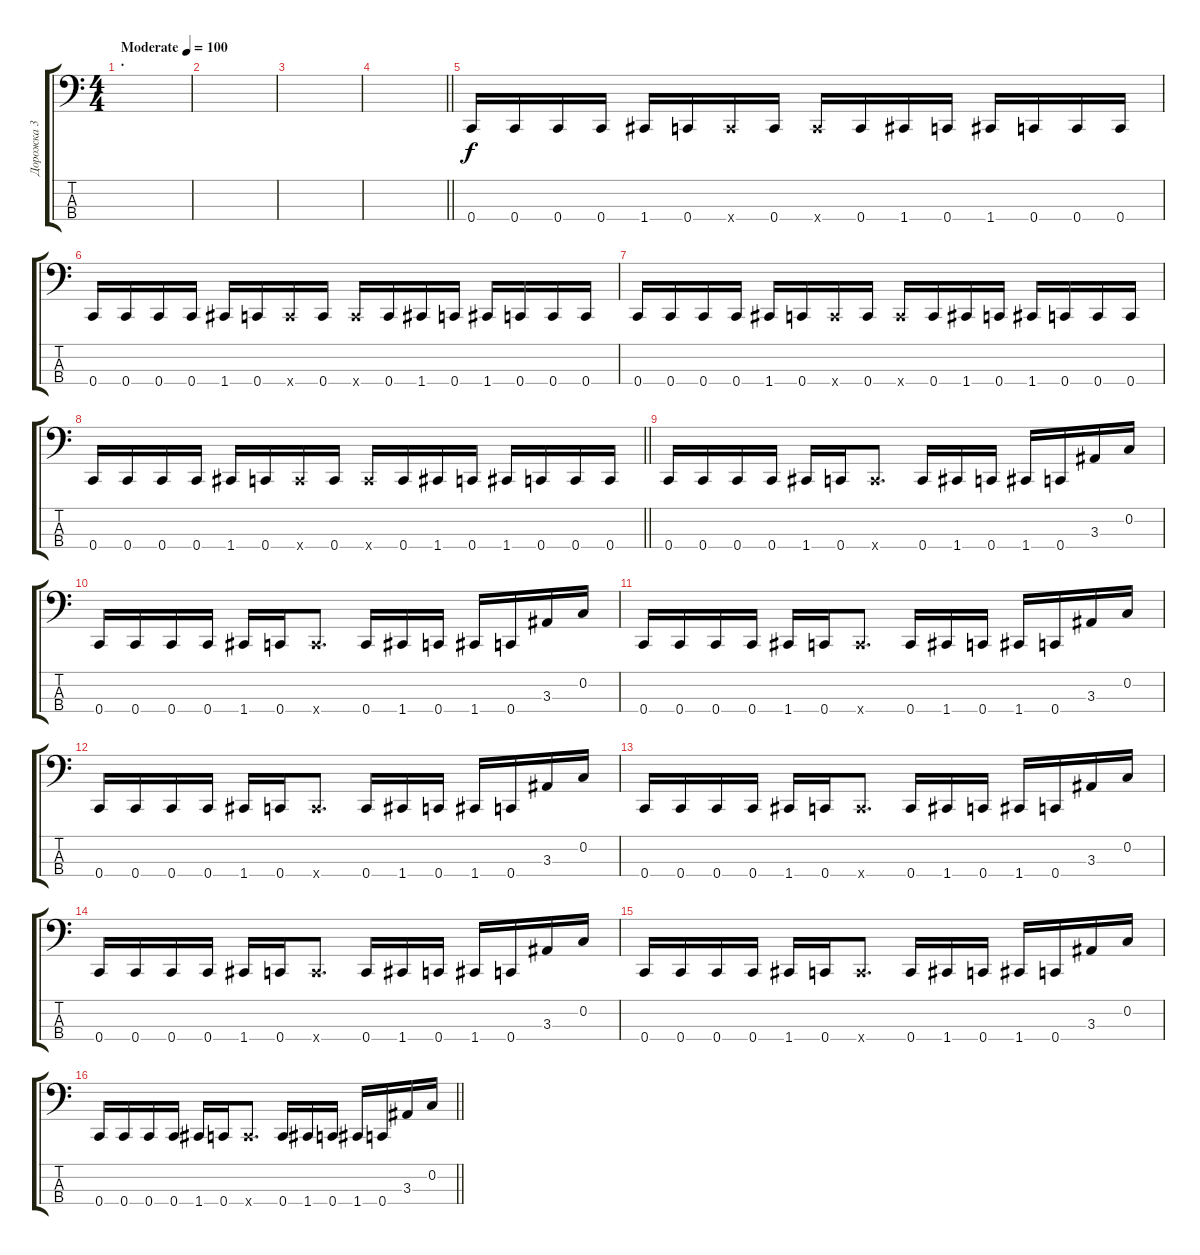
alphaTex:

\track ("Дорожка 3" "Дорожка 3") {instrument electricbassfinger}
\staff {score tabs}
\tuning (F2 C2 G1 C1) {hide}
\ts (4 4)
\section ("" ".")
\tempo (100 "Moderate")
\clef f4
\ks c
|
|
|
\barLineRight lightlight
|
0.4.16 0.4.16 0.4.16 0.4.16 1.4.16 0.4.16 0.4{x}.16 0.4.16 0.4{x}.16 0.4.16 1.4.16 0.4.16 1.4.16 0.4.16 0.4.16 0.4.16 |
0.4.16 0.4.16 0.4.16 0.4.16 1.4.16 0.4.16 0.4{x}.16 0.4.16 0.4{x}.16 0.4.16 1.4.16 0.4.16 1.4.16 0.4.16 0.4.16 0.4.16 |
0.4.16 0.4.16 0.4.16 0.4.16 1.4.16 0.4.16 0.4{x}.16 0.4.16 0.4{x}.16 0.4.16 1.4.16 0.4.16 1.4.16 0.4.16 0.4.16 0.4.16 |
\barLineRight lightlight
0.4.16 0.4.16 0.4.16 0.4.16 1.4.16 0.4.16 0.4{x}.16 0.4.16 0.4{x}.16 0.4.16 1.4.16 0.4.16 1.4.16 0.4.16 0.4.16 0.4.16 |
0.4.16 0.4.16 0.4.16 0.4.16 1.4.16 0.4.16 0.4{x}.8{d} 0.4.16 1.4.16 0.4.16 1.4.16 0.4.16 3.3.16 0.2.16 |
0.4.16 0.4.16 0.4.16 0.4.16 1.4.16 0.4.16 0.4{x}.8{d} 0.4.16 1.4.16 0.4.16 1.4.16 0.4.16 3.3.16 0.2.16 |
0.4.16 0.4.16 0.4.16 0.4.16 1.4.16 0.4.16 0.4{x}.8{d} 0.4.16 1.4.16 0.4.16 1.4.16 0.4.16 3.3.16 0.2.16 |
0.4.16 0.4.16 0.4.16 0.4.16 1.4.16 0.4.16 0.4{x}.8{d} 0.4.16 1.4.16 0.4.16 1.4.16 0.4.16 3.3.16 0.2.16 |
0.4.16 0.4.16 0.4.16 0.4.16 1.4.16 0.4.16 0.4{x}.8{d} 0.4.16 1.4.16 0.4.16 1.4.16 0.4.16 3.3.16 0.2.16 |
0.4.16 0.4.16 0.4.16 0.4.16 1.4.16 0.4.16 0.4{x}.8{d} 0.4.16 1.4.16 0.4.16 1.4.16 0.4.16 3.3.16 0.2.16 |
0.4.16 0.4.16 0.4.16 0.4.16 1.4.16 0.4.16 0.4{x}.8{d} 0.4.16 1.4.16 0.4.16 1.4.16 0.4.16 3.3.16 0.2.16 |
\barLineRight lightlight
0.4.16 0.4.16 0.4.16 0.4.16 1.4.16 0.4.16 0.4{x}.8{d} 0.4.16 1.4.16 0.4.16 1.4.16 0.4.16 3.3.16 0.2.16
